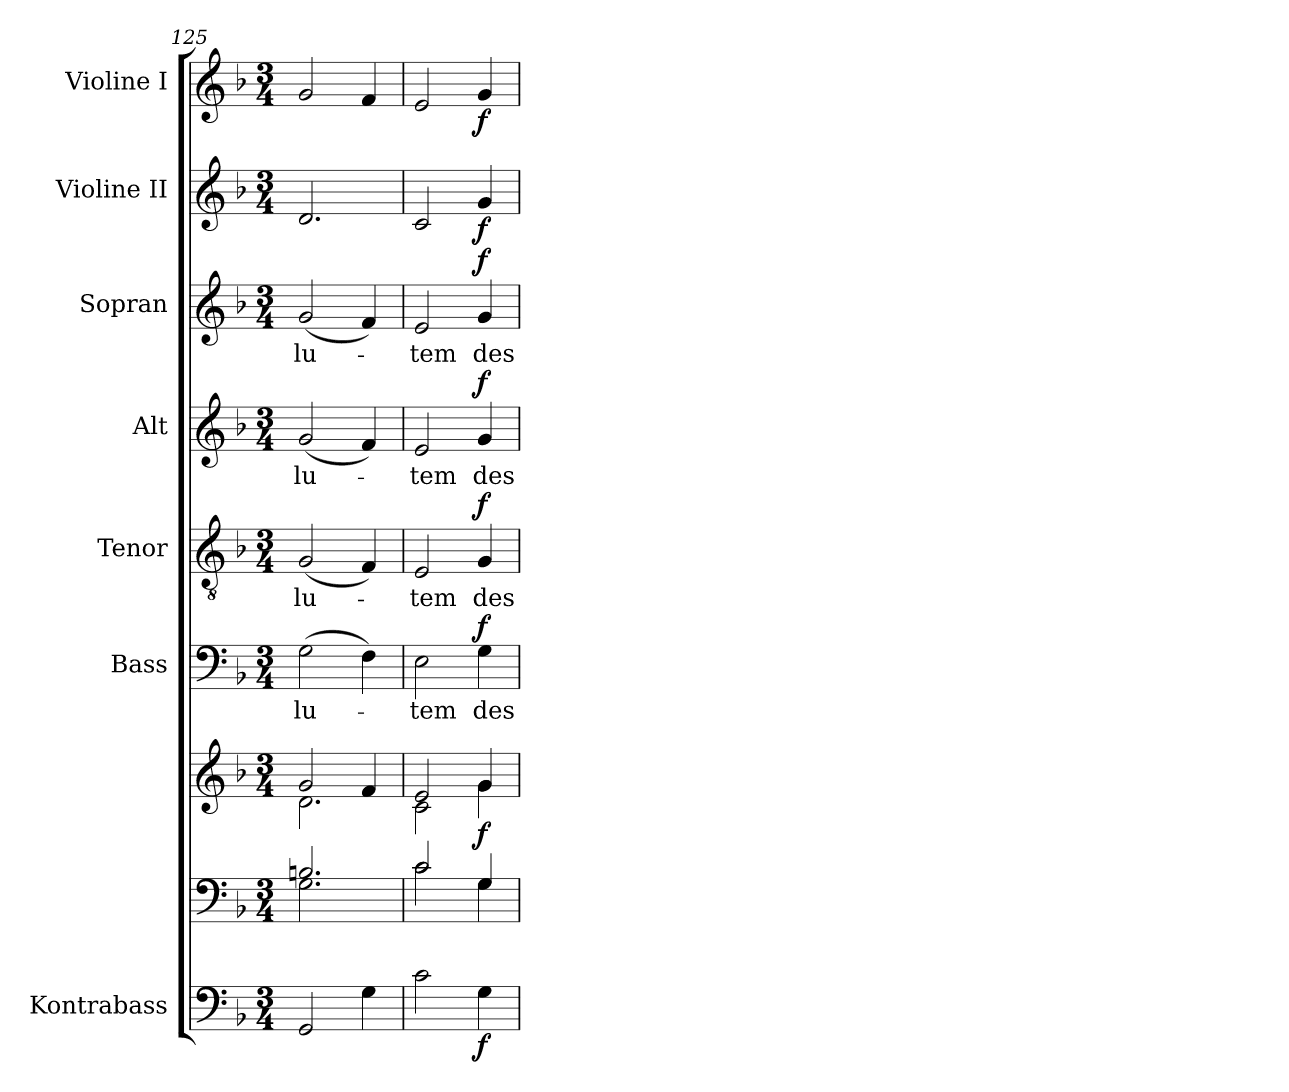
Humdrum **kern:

**kern	**dynam	**kern	**kern	**dynam	**kern	**text	**dynam	**kern	**text	**dynam	**kern	**text	**dynam	**kern	**text	**dynam	**kern	**dynam	**kern	**dynam
*part8	*part8	*part7	*part7	*part7	*part6	*part6	*part6	*part5	*part5	*part5	*part4	*part4	*part4	*part3	*part3	*part3	*part2	*part2	*part1	*part1
*staff9	*staff9	*staff8	*staff7	*staff7/8	*staff6	*staff6	*staff6	*staff5	*staff5	*staff5	*staff4	*staff4	*staff4	*staff3	*staff3	*staff3	*staff2	*staff2	*staff1	*staff1
*I"Kontrabass	*	*	*	*	*I"Bass	*	*	*I"Tenor	*	*	*I"Alt	*	*	*I"Sopran	*	*	*I"Violine II	*	*I"Violine I	*
*I'Kb.	*	*	*	*	*I'B.	*	*	*I'T.	*	*	*I'A.	*	*	*I'S.	*	*	*I'Vl. II	*	*I'Vl. I	*
*clefF4	*	*clefF4	*clefG2	*	*clefF4	*	*	*clefGv2	*	*	*clefG2	*	*	*clefG2	*	*	*clefG2	*	*clefG2	*
*ITrd7c12	*	*	*	*	*	*	*	*	*	*	*	*	*	*	*	*	*	*	*	*
*k[b-]	*	*k[b-]	*k[b-]	*	*k[b-]	*	*	*k[b-]	*	*	*k[b-]	*	*	*k[b-]	*	*	*k[b-]	*	*k[b-]	*
*F:	*	*F:	*F:	*	*F:	*	*	*F:	*	*	*F:	*	*	*F:	*	*	*F:	*	*F:	*
*M3/4	*	*M3/4	*M3/4	*	*M3/4	*	*	*M3/4	*	*	*M3/4	*	*	*M3/4	*	*	*M3/4	*	*M3/4	*
=125	=125	=125	=125	=125	=125	=125	=125	=125	=125	=125	=125	=125	=125	=125	=125	=125	=125	=125	=125	=125
*	*	*^	*^	*	*	*	*	*	*	*	*	*	*	*	*	*	*	*	*	*
!	!	!	!	!	!	!	!	!LO:LY:b	!	!	!LO:LY:b	!	!	!LO:LY:b	!	!	!LO:LY:b	!	!	!	!	!
2GGG/	.	2.Bn/	2.G\	2g/	2.d\	.	(>2G\	-lu-	.	(<2G/	-lu-	.	(<2g/	-lu-	.	(<2g/	-lu-	.	2.d/	.	2g/	.
4GG\	.	.	.	4f/	.	.	4F\)	.	.	4F/)	.	.	4f/)	.	.	4f/)	.	.	.	.	4f/	.
=126	=126	=126	=126	=126	=126	=126	=126	=126	=126	=126	=126	=126	=126	=126	=126	=126	=126	=126	=126	=126	=126	=126
!	!	!	!	!	!	!	!	!LO:LY:b	!	!	!LO:LY:b	!	!	!LO:LY:b	!	!	!LO:LY:b	!	!	!	!	!
2C\	.	2c/	2c\	2e/	2c\	.	2E\	-tem	.	2E/	-tem	.	2e/	-tem	.	2e/	-tem	.	2c/	.	2e/	.
!	!LO:DY:b	!	!	!	!	!LO:DY:b	!	!LO:LY:b	!LO:DY:a	!	!LO:LY:b	!LO:DY:a	!	!LO:LY:b	!LO:DY:a	!	!LO:LY:b	!LO:DY:a	!	!LO:DY:b	!	!LO:DY:b
4GG\	f	4G/	4G\	4g/	4g\	f	4G\	des-	f	4G/	des-	f	4g/	des-	f	4g/	des-	f	4g/	f	4g/	f
*	*	*v	*v	*	*	*	*	*	*	*	*	*	*	*	*	*	*	*	*	*	*	*
*	*	*	*v	*v	*	*	*	*	*	*	*	*	*	*	*	*	*	*	*	*	*
=	=	=	=	=	=	=	=	=	=	=	=	=	=	=	=	=	=	=	=	=
*-	*-	*-	*-	*-	*-	*-	*-	*-	*-	*-	*-	*-	*-	*-	*-	*-	*-	*-	*-	*-
